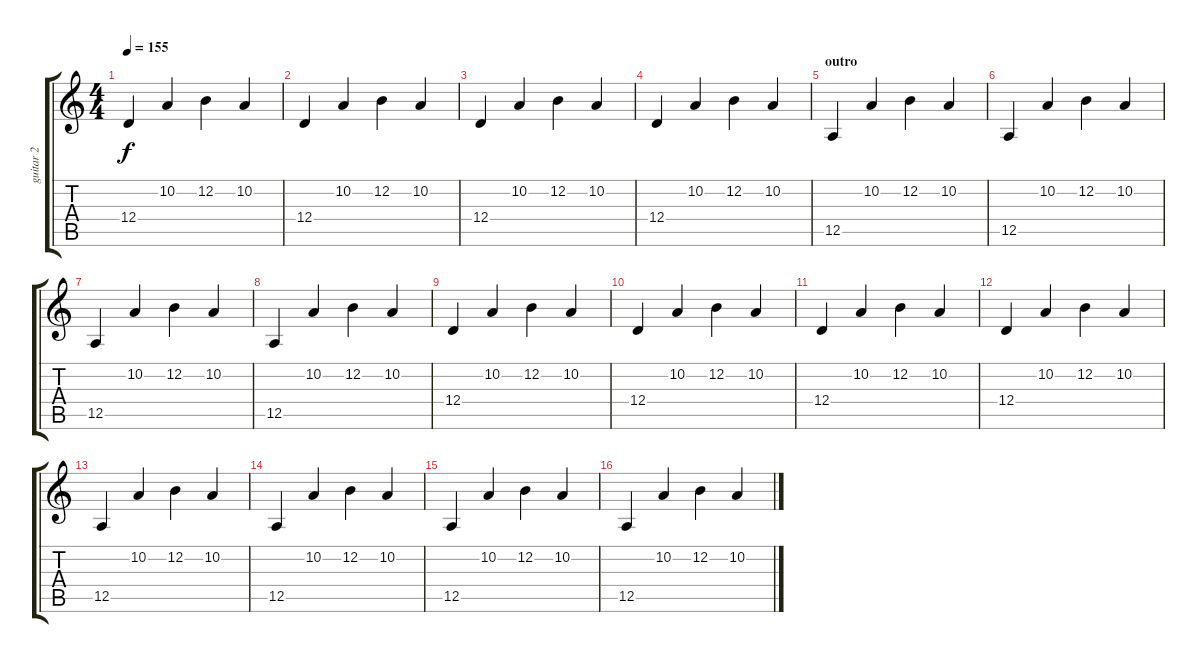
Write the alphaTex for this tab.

\track ("guitar 2" "guitar 2") {instrument pad1newage}
\staff {score tabs}
\tuning (E4 B3 G3 D3 A2 E2) {hide}
\ts (4 4)
\tempo 155
\clef g2
\ks c
12.4.4{dy f} 10.2.4 12.2.4 10.2.4 |
12.4.4 10.2.4 12.2.4 10.2.4 |
12.4.4 10.2.4 12.2.4 10.2.4 |
12.4.4 10.2.4 12.2.4 10.2.4 |
\section ("" "outro")
12.5.4 10.2.4 12.2.4 10.2.4 |
12.5.4 10.2.4 12.2.4 10.2.4 |
12.5.4 10.2.4 12.2.4 10.2.4 |
12.5.4 10.2.4 12.2.4 10.2.4 |
12.4.4 10.2.4 12.2.4 10.2.4 |
12.4.4 10.2.4 12.2.4 10.2.4 |
12.4.4 10.2.4 12.2.4 10.2.4 |
12.4.4 10.2.4 12.2.4 10.2.4 |
12.5.4 10.2.4 12.2.4 10.2.4 |
12.5.4 10.2.4 12.2.4 10.2.4 |
12.5.4 10.2.4 12.2.4 10.2.4 |
12.5.4 10.2.4 12.2.4 10.2.4
